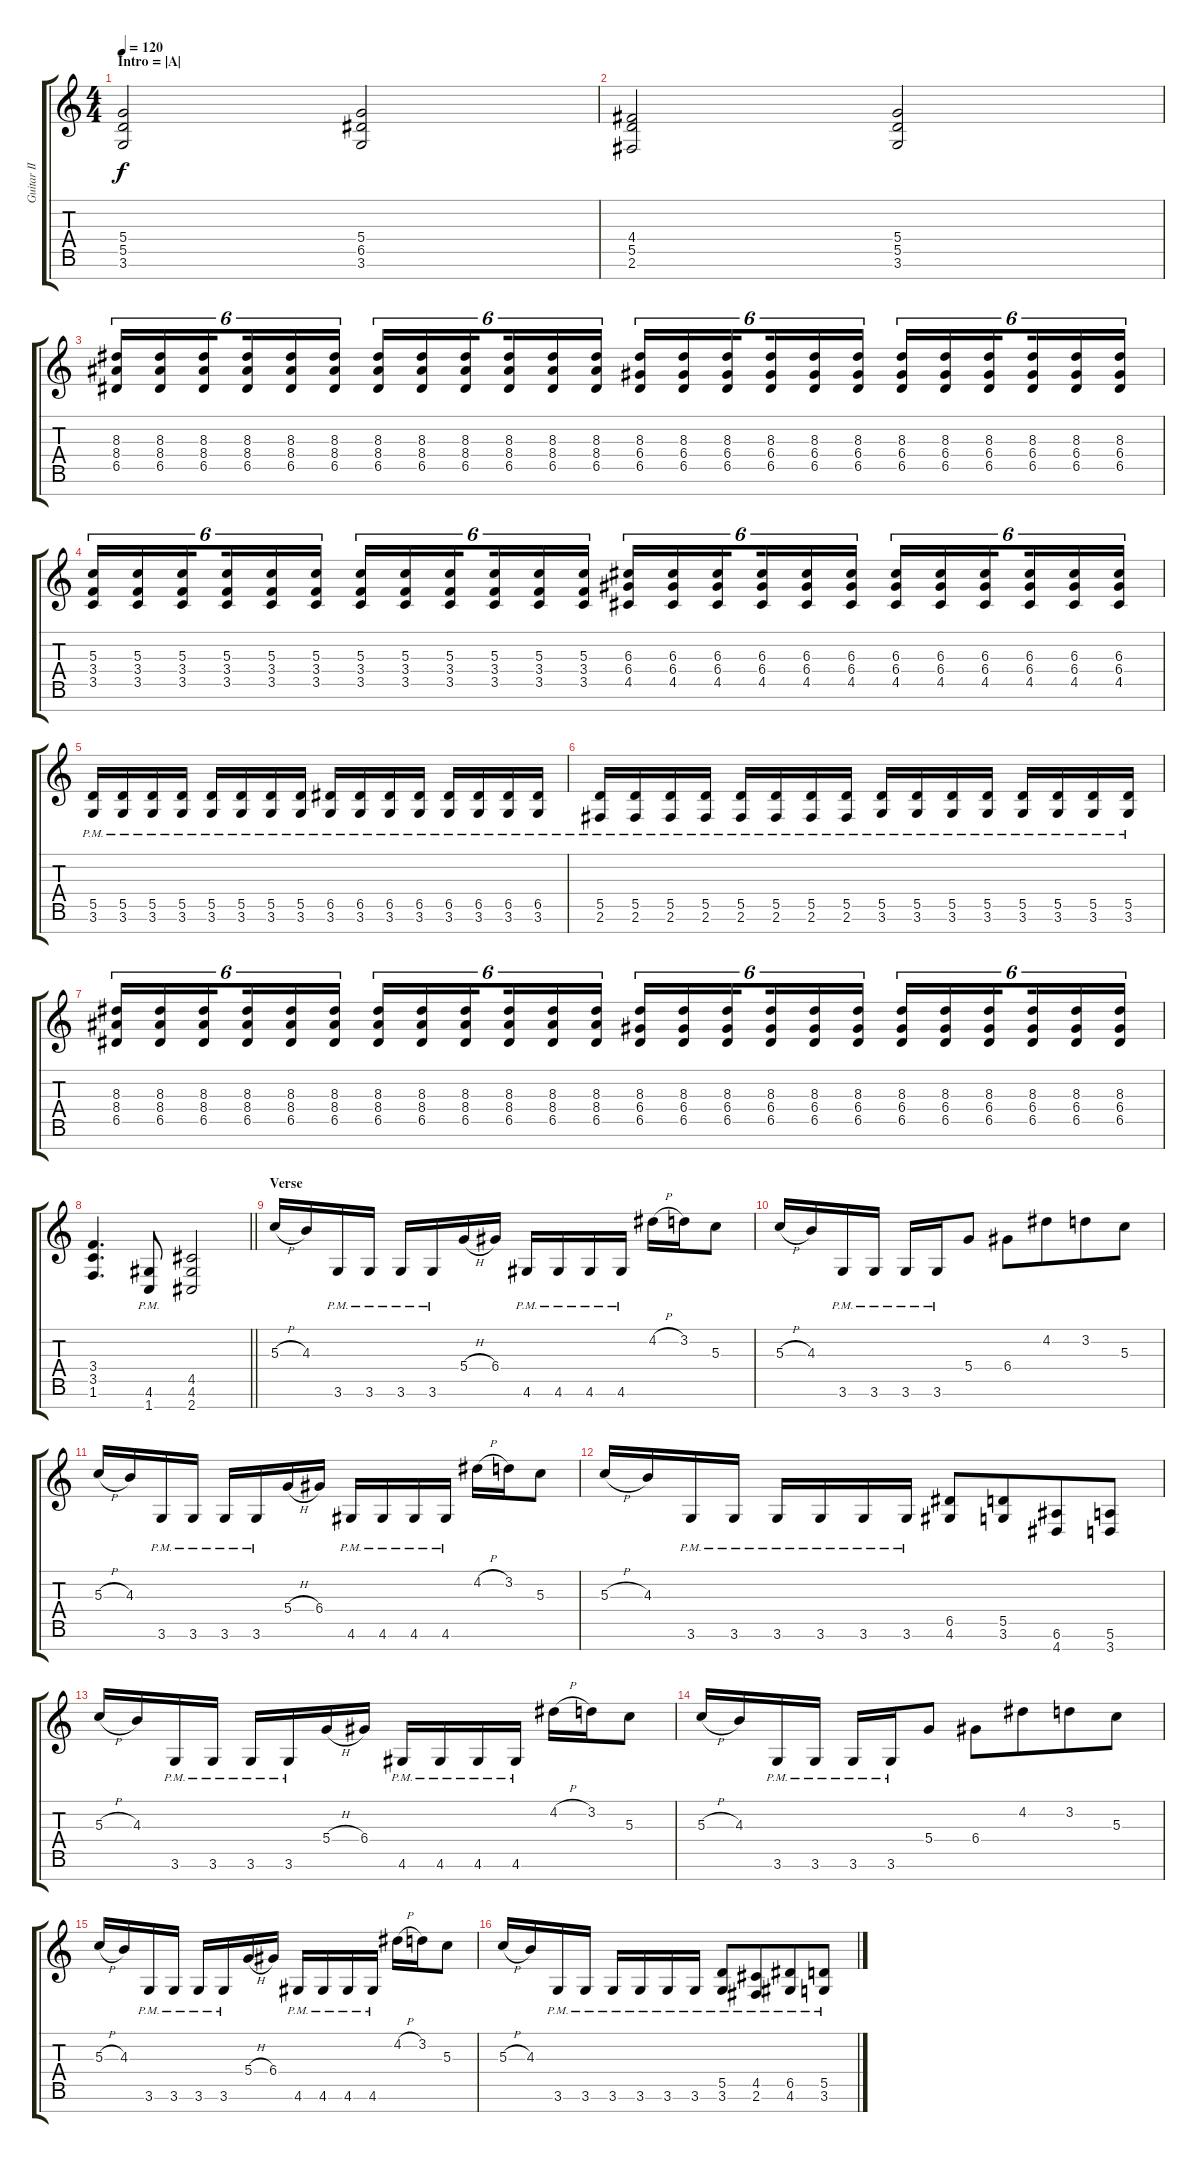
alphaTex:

\track ("Guitar II" "Guitar II") {instrument distortionguitar}
\staff {score tabs}
\tuning (E4 B3 G3 D3 A2 E2 B1) {hide}
\ts (4 4)
\section ("" "Intro = |A|")
\tempo 120
\clef g2
\ks c
(5.4 5.5 3.6).2{dy f instrument distortionguitar} (5.4 6.5 3.6).2 |
(4.4 5.5 2.6).2 (5.4 5.5 3.6).2 |
(8.3 8.4 6.5).16{tu (6 4)} (8.3 8.4 6.5).16{tu (6 4)} (8.3 8.4 6.5).16{tu (6 4) beam splitsecondary} (8.3 8.4 6.5).16{tu (6 4)} (8.3 8.4 6.5).16{tu (6 4)} (8.3 8.4 6.5).16{tu (6 4)} (8.3 8.4 6.5).16{tu (6 4)} (8.3 8.4 6.5).16{tu (6 4)} (8.3 8.4 6.5).16{tu (6 4) beam splitsecondary} (8.3 8.4 6.5).16{tu (6 4)} (8.3 8.4 6.5).16{tu (6 4)} (8.3 8.4 6.5).16{tu (6 4)} (8.3 6.4 6.5).16{tu (6 4)} (8.3 6.4 6.5).16{tu (6 4)} (8.3 6.4 6.5).16{tu (6 4) beam splitsecondary} (8.3 6.4 6.5).16{tu (6 4)} (8.3 6.4 6.5).16{tu (6 4)} (8.3 6.4 6.5).16{tu (6 4)} (8.3 6.4 6.5).16{tu (6 4)} (8.3 6.4 6.5).16{tu (6 4)} (8.3 6.4 6.5).16{tu (6 4) beam splitsecondary} (8.3 6.4 6.5).16{tu (6 4)} (8.3 6.4 6.5).16{tu (6 4)} (8.3 6.4 6.5).16{tu (6 4)} |
(5.3 3.4 3.5).16{tu (6 4)} (5.3 3.4 3.5).16{tu (6 4)} (5.3 3.4 3.5).16{tu (6 4) beam splitsecondary} (5.3 3.4 3.5).16{tu (6 4)} (5.3 3.4 3.5).16{tu (6 4)} (5.3 3.4 3.5).16{tu (6 4)} (5.3 3.4 3.5).16{tu (6 4)} (5.3 3.4 3.5).16{tu (6 4)} (5.3 3.4 3.5).16{tu (6 4) beam splitsecondary} (5.3 3.4 3.5).16{tu (6 4)} (5.3 3.4 3.5).16{tu (6 4)} (5.3 3.4 3.5).16{tu (6 4)} (6.3 6.4 4.5).16{tu (6 4)} (6.3 6.4 4.5).16{tu (6 4)} (6.3 6.4 4.5).16{tu (6 4) beam splitsecondary} (6.3 6.4 4.5).16{tu (6 4)} (6.3 6.4 4.5).16{tu (6 4)} (6.3 6.4 4.5).16{tu (6 4)} (6.3 6.4 4.5).16{tu (6 4)} (6.3 6.4 4.5).16{tu (6 4)} (6.3 6.4 4.5).16{tu (6 4) beam splitsecondary} (6.3 6.4 4.5).16{tu (6 4)} (6.3 6.4 4.5).16{tu (6 4)} (6.3 6.4 4.5).16{tu (6 4)} |
(5.5{pm} 3.6{pm}).16 (5.5{pm} 3.6{pm}).16 (5.5{pm} 3.6{pm}).16 (5.5{pm} 3.6{pm}).16 (5.5{pm} 3.6{pm}).16 (5.5{pm} 3.6{pm}).16 (5.5{pm} 3.6{pm}).16 (5.5{pm} 3.6{pm}).16 (6.5{pm} 3.6{pm}).16 (6.5{pm} 3.6{pm}).16 (6.5{pm} 3.6{pm}).16 (6.5{pm} 3.6{pm}).16 (6.5{pm} 3.6{pm}).16 (6.5{pm} 3.6{pm}).16 (6.5{pm} 3.6{pm}).16 (6.5{pm} 3.6{pm}).16 |
(5.5{pm} 2.6{pm}).16 (5.5{pm} 2.6{pm}).16 (5.5{pm} 2.6{pm}).16 (5.5{pm} 2.6{pm}).16 (5.5{pm} 2.6{pm}).16 (5.5{pm} 2.6{pm}).16 (5.5{pm} 2.6{pm}).16 (5.5{pm} 2.6{pm}).16 (5.5{pm} 3.6{pm}).16 (5.5{pm} 3.6{pm}).16 (5.5{pm} 3.6{pm}).16 (5.5{pm} 3.6{pm}).16 (5.5{pm} 3.6{pm}).16 (5.5{pm} 3.6{pm}).16 (5.5{pm} 3.6{pm}).16 (5.5{pm} 3.6{pm}).16 |
(8.3 8.4 6.5).16{tu (6 4)} (8.3 8.4 6.5).16{tu (6 4)} (8.3 8.4 6.5).16{tu (6 4) beam splitsecondary} (8.3 8.4 6.5).16{tu (6 4)} (8.3 8.4 6.5).16{tu (6 4)} (8.3 8.4 6.5).16{tu (6 4)} (8.3 8.4 6.5).16{tu (6 4)} (8.3 8.4 6.5).16{tu (6 4)} (8.3 8.4 6.5).16{tu (6 4) beam splitsecondary} (8.3 8.4 6.5).16{tu (6 4)} (8.3 8.4 6.5).16{tu (6 4)} (8.3 8.4 6.5).16{tu (6 4)} (8.3 6.4 6.5).16{tu (6 4)} (8.3 6.4 6.5).16{tu (6 4)} (8.3 6.4 6.5).16{tu (6 4) beam splitsecondary} (8.3 6.4 6.5).16{tu (6 4)} (8.3 6.4 6.5).16{tu (6 4)} (8.3 6.4 6.5).16{tu (6 4)} (8.3 6.4 6.5).16{tu (6 4)} (8.3 6.4 6.5).16{tu (6 4)} (8.3 6.4 6.5).16{tu (6 4) beam splitsecondary} (8.3 6.4 6.5).16{tu (6 4)} (8.3 6.4 6.5).16{tu (6 4)} (8.3 6.4 6.5).16{tu (6 4)} |
\barLineRight lightlight
(3.4 3.5 1.6).4{d} (4.6{pm} 1.7{pm}).8 (4.5 4.6 2.7).2 |
\section ("" "Verse")
5.3{h}.16 4.3.16 3.6{pm}.16 3.6{pm}.16 3.6{pm}.16 3.6{pm}.16 5.4{h}.16 6.4.16 4.6{pm}.16 4.6{pm}.16 4.6{pm}.16 4.6{pm}.16 4.2{h}.16 3.2.16 5.3.8 |
5.3{h}.16 4.3.16 3.6{pm}.16 3.6{pm}.16 3.6{pm}.16 3.6{pm}.16 5.4.8 6.4.8 4.2.8{beam merge} 3.2.8 5.3.8 |
5.3{h}.16 4.3.16 3.6{pm}.16 3.6{pm}.16 3.6{pm}.16 3.6{pm}.16 5.4{h}.16 6.4.16 4.6{pm}.16 4.6{pm}.16 4.6{pm}.16 4.6{pm}.16 4.2{h}.16 3.2.16 5.3.8 |
5.3{h}.16 4.3.16 3.6{pm}.16 3.6{pm}.16 3.6{pm}.16 3.6{pm}.16 3.6{pm}.16 3.6{pm}.16 (6.5 4.6).8 (5.5 3.6).8{beam merge} (6.6 4.7).8 (5.6 3.7).8 |
5.3{h}.16 4.3.16 3.6{pm}.16 3.6{pm}.16 3.6{pm}.16 3.6{pm}.16 5.4{h}.16 6.4.16 4.6{pm}.16 4.6{pm}.16 4.6{pm}.16 4.6{pm}.16 4.2{h}.16 3.2.16 5.3.8 |
5.3{h}.16 4.3.16 3.6{pm}.16 3.6{pm}.16 3.6{pm}.16 3.6{pm}.16 5.4.8 6.4.8 4.2.8{beam merge} 3.2.8 5.3.8 |
5.3{h}.16 4.3.16 3.6{pm}.16 3.6{pm}.16 3.6{pm}.16 3.6{pm}.16 5.4{h}.16 6.4.16 4.6{pm}.16 4.6{pm}.16 4.6{pm}.16 4.6{pm}.16 4.2{h}.16 3.2.16 5.3.8 |
5.3{h}.16 4.3.16 3.6{pm}.16 3.6{pm}.16 3.6{pm}.16 3.6{pm}.16 3.6{pm}.16 3.6{pm}.16 (5.5{pm} 3.6{pm}).8 (4.5{pm} 2.6{pm}).8{beam merge} (6.5{pm} 4.6{pm}).8 (5.5{pm} 3.6{pm}).8
